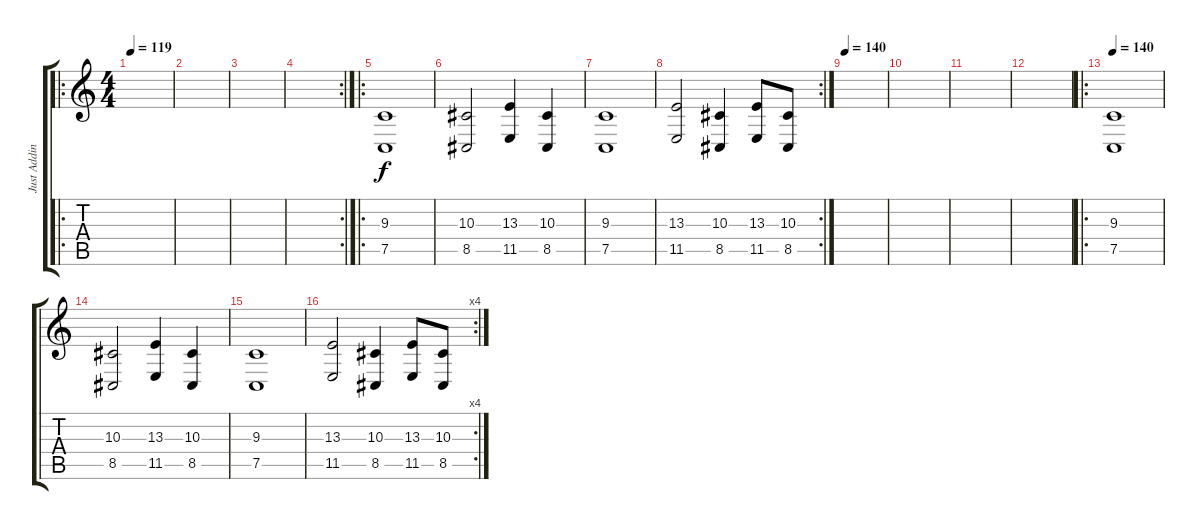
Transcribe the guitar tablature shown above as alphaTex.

\track ("Just Adding" "Just Addin") {instrument choiraahs}
\staff {score tabs}
\tuning (C4 G3 Eb3 Bb2 F2 C2) {hide}
\ro
\ts (4 4)
\tempo 119
\clef g2
\ks c
|
|
|
\rc 2
|
\ro
(9.3 7.5).1{volume 10} |
(10.3 8.5).2 (13.3 11.5).4 (10.3 8.5).4 |
(9.3 7.5).1 |
\rc 2
(13.3 11.5).2 (10.3 8.5).4 (13.3 11.5).8 (10.3 8.5).8 |
\tempo 140
|
|
|
|
\ro
\tempo 140
(9.3 7.5).1{volume 10 instrument fx7echoes} |
(10.3 8.5).2 (13.3 11.5).4 (10.3 8.5).4 |
(9.3 7.5).1 |
\rc 4
(13.3 11.5).2 (10.3 8.5).4 (13.3 11.5).8 (10.3 8.5).8
